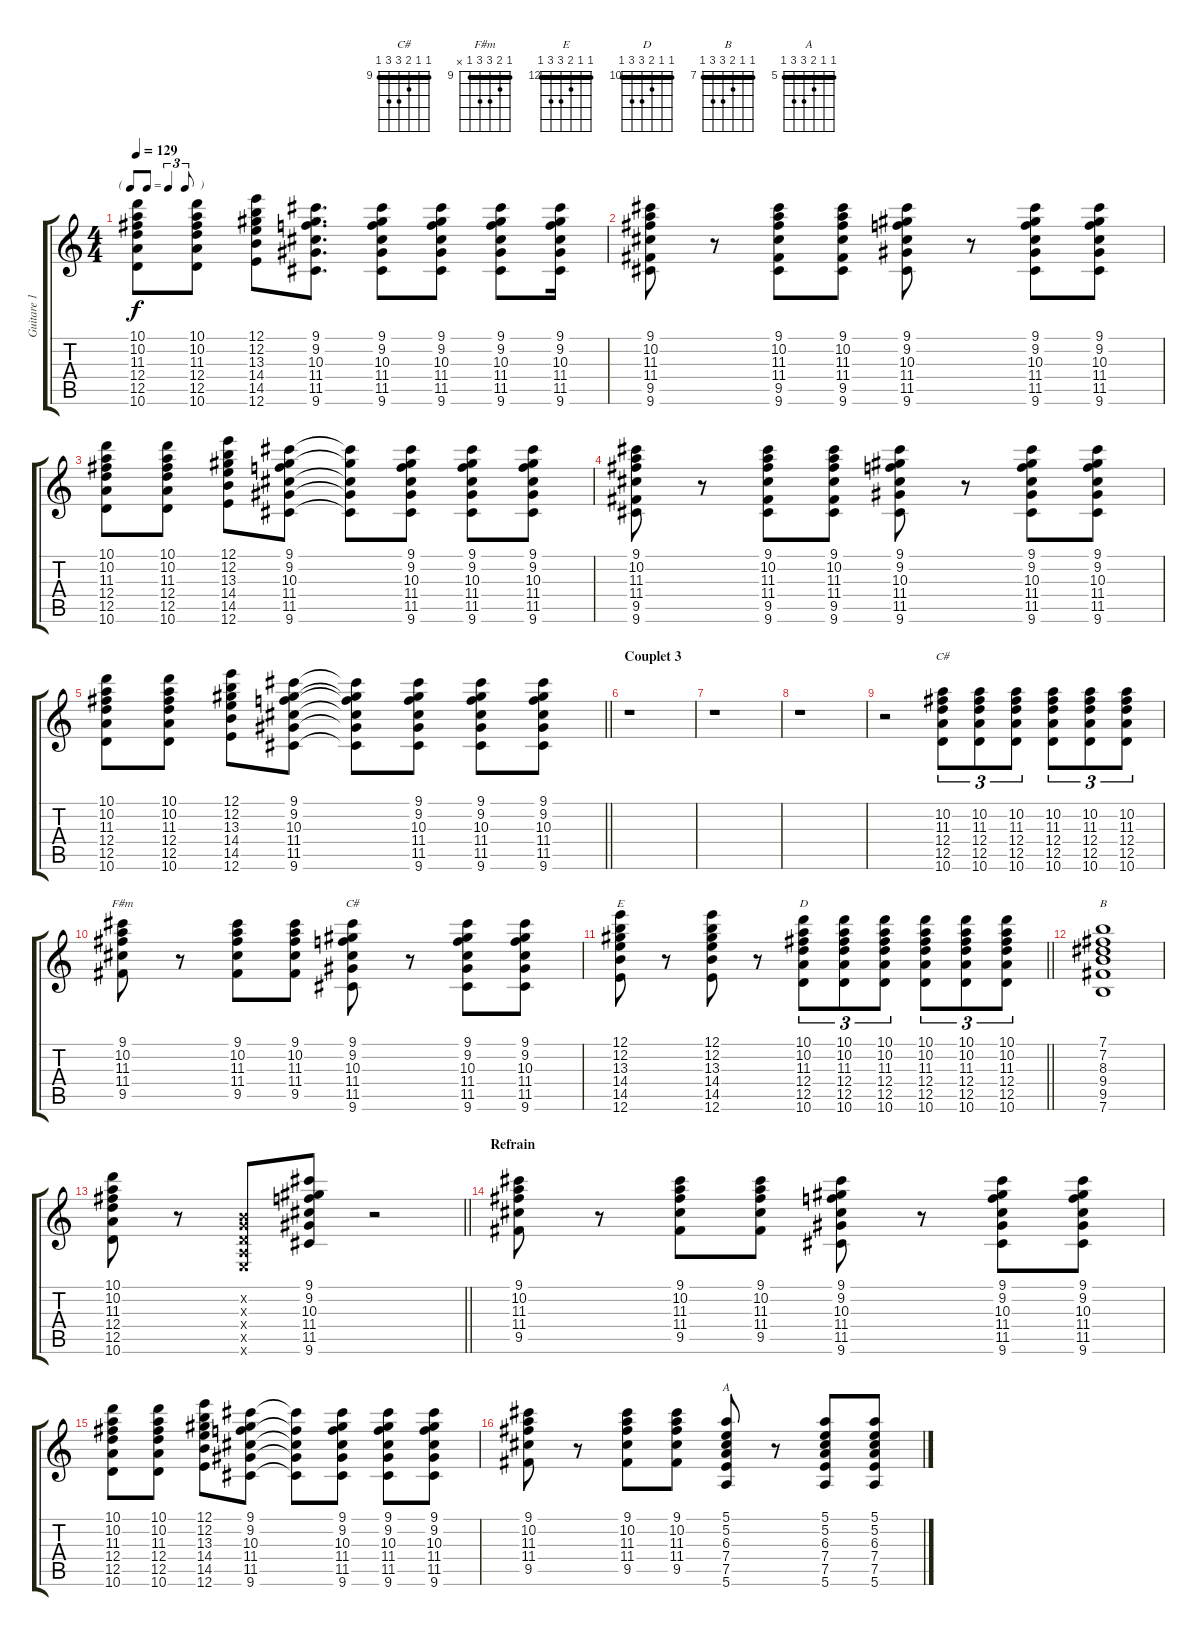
\track ("Guitare 1" "Guitare 1") {instrument overdrivenguitar}
\staff {score tabs}
\tuning (E4 B3 G3 D3 A2 E2) {hide}
\chord ("C#" x 9 10 11 11 9) {firstfret 9 barre 9}
\chord ("F#m" 9 10 11 11 9 x) {firstfret 9 barre 9}
\chord ("C#" 9 9 10 11 11 9) {firstfret 9 barre 9}
\chord ("E" 12 12 13 14 14 12) {firstfret 12 barre 12}
\chord ("D" 10 10 11 12 12 10) {firstfret 10 barre 10}
\chord ("B" 7 7 8 9 9 7) {firstfret 7 barre 7}
\chord ("A" 5 5 6 7 7 5) {firstfret 5 barre 5}
\ts (4 4)
\tf triplet8th
\tempo 129
\clef g2
\ks c
(10.1 10.2 11.3 12.4 12.5 10.6).8{dy f} (10.1 10.2 11.3 12.4 12.5 10.6).8 (12.1 12.2 13.3 14.4 14.5 12.6).8 (9.1 9.2 10.3 11.4 11.5 9.6).8{d} (9.1 9.2 10.3 11.4 11.5 9.6).8 (9.1 9.2 10.3 11.4 11.5 9.6).8 (9.1 9.2 10.3 11.4 11.5 9.6).8 (9.1 9.2 10.3 11.4 11.5 9.6).16 |
(9.1 10.2 11.3 11.4 9.5 9.6).8 r.8 (9.1 10.2 11.3 11.4 9.5 9.6).8 (9.1 10.2 11.3 11.4 9.5 9.6).8 (9.1 9.2 10.3 11.4 11.5 9.6).8 r.8 (9.1 9.2 10.3 11.4 11.5 9.6).8 (9.1 9.2 10.3 11.4 11.5 9.6).8 |
(10.1 10.2 11.3 12.4 12.5 10.6).8 (10.1 10.2 11.3 12.4 12.5 10.6).8 (12.1 12.2 13.3 14.4 14.5 12.6).8 (9.1 9.2 10.3 11.4 11.5 9.6).8 (9.1{t} 9.2{t} 11.4{t} 11.5{t} 9.6{t}).8 (9.1 9.2 10.3 11.4 11.5 9.6).8 (9.1 9.2 10.3 11.4 11.5 9.6).8 (9.1 9.2 10.3 11.4 11.5 9.6).8 |
(9.1 10.2 11.3 11.4 9.5 9.6).8 r.8 (9.1 10.2 11.3 11.4 9.5 9.6).8 (9.1 10.2 11.3 11.4 9.5 9.6).8 (9.1 9.2 10.3 11.4 11.5 9.6).8 r.8 (9.1 9.2 10.3 11.4 11.5 9.6).8 (9.1 9.2 10.3 11.4 11.5 9.6).8 |
\barLineRight lightlight
(10.1 10.2 11.3 12.4 12.5 10.6).8 (10.1 10.2 11.3 12.4 12.5 10.6).8 (12.1 12.2 13.3 14.4 14.5 12.6).8 (9.1 9.2 10.3 11.4 11.5 9.6).8 (9.1{t} 9.2{t} 10.3{t} 11.4{t} 11.5{t} 9.6{t}).8 (9.1 9.2 10.3 11.4 11.5 9.6).8 (9.1 9.2 10.3 11.4 11.5 9.6).8 (9.1 9.2 10.3 11.4 11.5 9.6).8 |
\section ("" "Couplet 3")
r.1 |
r.1 |
r.1 |
r.2 (10.2 11.3 12.4 12.5 10.6).8{tu (3 2) ch "C#"} (10.2 11.3 12.4 12.5 10.6).8{tu (3 2)} (10.2 11.3 12.4 12.5 10.6).8{tu (3 2)} (10.2 11.3 12.4 12.5 10.6).8{tu (3 2)} (10.2 11.3 12.4 12.5 10.6).8{tu (3 2)} (10.2 11.3 12.4 12.5 10.6).8{tu (3 2)} |
(9.1 10.2 11.3 11.4 9.5).8{ch "F#m"} r.8 (9.1 10.2 11.3 11.4 9.5).8 (9.1 10.2 11.3 11.4 9.5).8 (9.1 9.2 10.3 11.4 11.5 9.6).8{ch "C#"} r.8 (9.1 9.2 10.3 11.4 11.5 9.6).8 (9.1 9.2 10.3 11.4 11.5 9.6).8 |
\barLineRight lightlight
(12.1 12.2 13.3 14.4 14.5 12.6).8{ch "E"} r.8 (12.1 12.2 13.3 14.4 14.5 12.6).8 r.8 (10.1 10.2 11.3 12.4 12.5 10.6).8{tu (3 2) ch "D"} (10.1 10.2 11.3 12.4 12.5 10.6).8{tu (3 2)} (10.1 10.2 11.3 12.4 12.5 10.6).8{tu (3 2)} (10.1 10.2 11.3 12.4 12.5 10.6).8{tu (3 2)} (10.1 10.2 11.3 12.4 12.5 10.6).8{tu (3 2)} (10.1 10.2 11.3 12.4 12.5 10.6).8{tu (3 2)} |
(7.1 7.2 8.3 9.4 9.5 7.6).1{ch "B"} |
\barLineRight lightlight
(10.1 10.2 11.3 12.4 12.5 10.6).8 r.8 (0.2{x} 0.3{x} 0.4{x} 0.5{x} 0.6{x}).8 (9.1 9.2 10.3 11.4 11.5 9.6).8 r.2 |
\section ("" "Refrain")
(9.1 10.2 11.3 11.4 9.5).8 r.8 (9.1 10.2 11.3 11.4 9.5).8 (9.1 10.2 11.3 11.4 9.5).8 (9.1 9.2 10.3 11.4 11.5 9.6).8 r.8 (9.1 9.2 10.3 11.4 11.5 9.6).8 (9.1 9.2 10.3 11.4 11.5 9.6).8 |
(10.1 10.2 11.3 12.4 12.5 10.6).8 (10.1 10.2 11.3 12.4 12.5 10.6).8 (12.1 12.2 13.3 14.4 14.5 12.6).8 (9.1 9.2 10.3 11.4 11.5 9.6).8 (9.1{t} 10.3{t} 11.4{t} 11.5{t} 9.6{t}).8 (9.1 9.2 10.3 11.4 11.5 9.6).8 (9.1 9.2 10.3 11.4 11.5 9.6).8 (9.1 9.2 10.3 11.4 11.5 9.6).8 |
(9.1 10.2 11.3 11.4 9.5).8 r.8 (9.1 10.2 11.3 11.4 9.5).8 (9.1 10.2 11.3 11.4 9.5).8 (5.1 5.2 6.3 7.4 7.5 5.6).8{ch "A"} r.8 (5.1 5.2 6.3 7.4 7.5 5.6).8 (5.1 5.2 6.3 7.4 7.5 5.6).8
